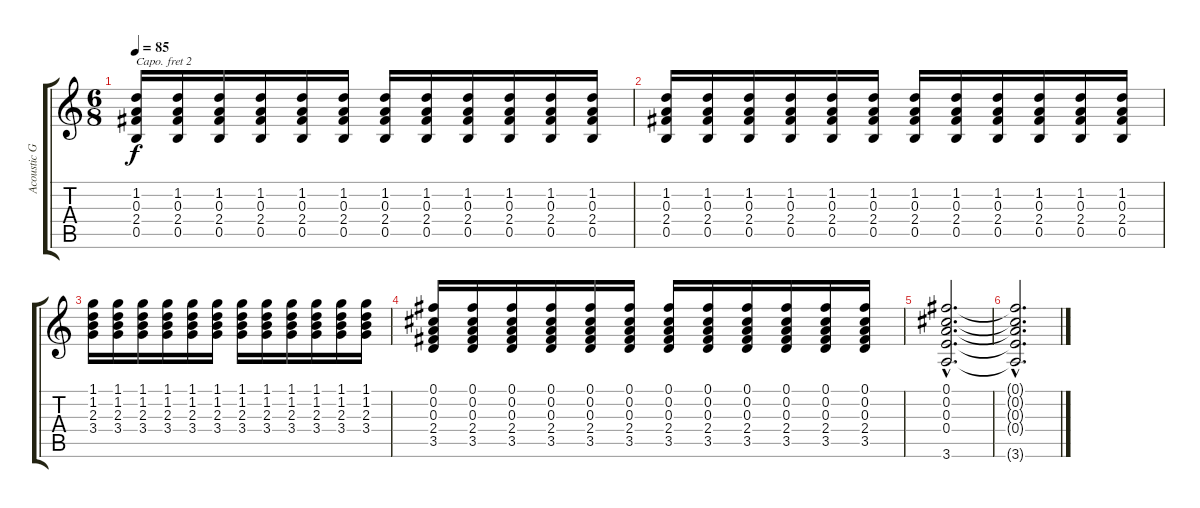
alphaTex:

\track ("Acoustic Guitar (Johnny Marr)" "Acoustic G") {instrument acousticguitarnylon}
\staff {score tabs}
\capo 2
\tuning (E4 B3 G3 D3 A2 E2) {hide}
\ts (6 8)
\tempo 85
\clef g2
\ks c
(1.2 0.3 2.4 0.5).16{dy f} (1.2 0.3 2.4 0.5).16 (1.2 0.3 2.4 0.5).16 (1.2 0.3 2.4 0.5).16 (1.2 0.3 2.4 0.5).16 (1.2 0.3 2.4 0.5).16 (1.2 0.3 2.4 0.5).16 (1.2 0.3 2.4 0.5).16 (1.2 0.3 2.4 0.5).16 (1.2 0.3 2.4 0.5).16 (1.2 0.3 2.4 0.5).16 (1.2 0.3 2.4 0.5).16 |
(1.2 0.3 2.4 0.5).16 (1.2 0.3 2.4 0.5).16 (1.2 0.3 2.4 0.5).16 (1.2 0.3 2.4 0.5).16 (1.2 0.3 2.4 0.5).16 (1.2 0.3 2.4 0.5).16 (1.2 0.3 2.4 0.5).16 (1.2 0.3 2.4 0.5).16 (1.2 0.3 2.4 0.5).16 (1.2 0.3 2.4 0.5).16 (1.2 0.3 2.4 0.5).16 (1.2 0.3 2.4 0.5).16 |
(1.1 1.2 2.3 3.4).16 (1.1 1.2 2.3 3.4).16 (1.1 1.2 2.3 3.4).16 (1.1 1.2 2.3 3.4).16 (1.1 1.2 2.3 3.4).16 (1.1 1.2 2.3 3.4).16 (1.1 1.2 2.3 3.4).16 (1.1 1.2 2.3 3.4).16 (1.1 1.2 2.3 3.4).16 (1.1 1.2 2.3 3.4).16 (1.1 1.2 2.3 3.4).16 (1.1 1.2 2.3 3.4).16 |
(0.1 0.2 0.3 2.4 3.5).16 (0.1 0.2 0.3 2.4 3.5).16 (0.1 0.2 0.3 2.4 3.5).16 (0.1 0.2 0.3 2.4 3.5).16 (0.1 0.2 0.3 2.4 3.5).16 (0.1 0.2 0.3 2.4 3.5).16 (0.1 0.2 0.3 2.4 3.5).16 (0.1 0.2 0.3 2.4 3.5).16 (0.1 0.2 0.3 2.4 3.5).16 (0.1 0.2 0.3 2.4 3.5).16 (0.1 0.2 0.3 2.4 3.5).16 (0.1 0.2 0.3 2.4 3.5).16 |
(0.1{hac} 0.2{hac} 0.3{hac} 0.4{hac} 3.6{hac}).2{d volume 0} |
(0.1{hac t} 0.2{hac t} 0.3{hac t} 0.4{hac t} 3.6{hac t}).2{d}
